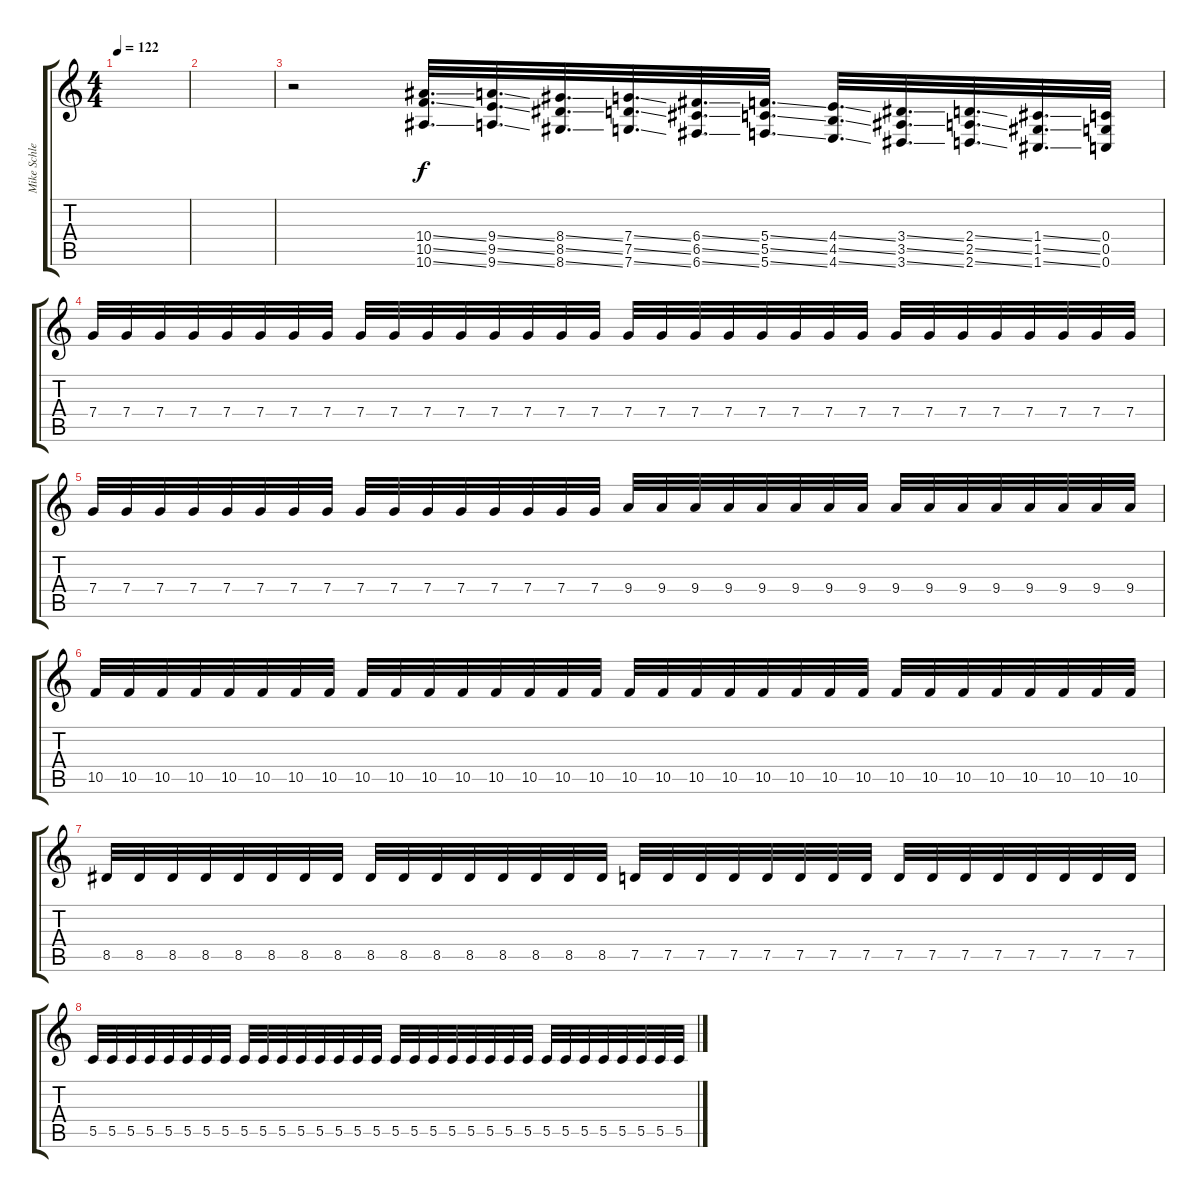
\track ("Mike Schleibaum" "Mike Schle") {instrument distortionguitar}
\staff {score tabs}
\tuning (D4 A3 F3 C3 G2 C2) {hide}
\ts (4 4)
\tempo 122
\clef g2
\ks c
|
|
r.2 (10.4{ss} 10.5{ss} 10.6{ss}).32{d dy f} (9.4{ss} 9.5{ss} 9.6{ss}).32{d} (8.4{ss} 8.5{ss} 8.6{ss}).32{d} (7.4{ss} 7.5{ss} 7.6{ss}).32{d} (6.4{ss} 6.5{ss} 6.6{ss}).32{d} (5.4{ss} 5.5{ss} 5.6{ss}).32{d} (4.4{ss} 4.5{ss} 4.6{ss}).32{d} (3.4{ss} 3.5{ss} 3.6{ss}).32{d} (2.4{ss} 2.5{ss} 2.6{ss}).32{d} (1.4{ss} 1.5{ss} 1.6{ss}).32{d} (0.4 0.5 0.6).32 |
7.4.32 7.4.32 7.4.32 7.4.32 7.4.32 7.4.32 7.4.32 7.4.32 7.4.32 7.4.32 7.4.32 7.4.32 7.4.32 7.4.32 7.4.32 7.4.32 7.4.32 7.4.32 7.4.32 7.4.32 7.4.32 7.4.32 7.4.32 7.4.32 7.4.32 7.4.32 7.4.32 7.4.32 7.4.32 7.4.32 7.4.32 7.4.32 |
7.4.32 7.4.32 7.4.32 7.4.32 7.4.32 7.4.32 7.4.32 7.4.32 7.4.32 7.4.32 7.4.32 7.4.32 7.4.32 7.4.32 7.4.32 7.4.32 9.4.32 9.4.32 9.4.32 9.4.32 9.4.32 9.4.32 9.4.32 9.4.32 9.4.32 9.4.32 9.4.32 9.4.32 9.4.32 9.4.32 9.4.32 9.4.32 |
10.5.32 10.5.32 10.5.32 10.5.32 10.5.32 10.5.32 10.5.32 10.5.32 10.5.32 10.5.32 10.5.32 10.5.32 10.5.32 10.5.32 10.5.32 10.5.32 10.5.32 10.5.32 10.5.32 10.5.32 10.5.32 10.5.32 10.5.32 10.5.32 10.5.32 10.5.32 10.5.32 10.5.32 10.5.32 10.5.32 10.5.32 10.5.32 |
8.5.32 8.5.32 8.5.32 8.5.32 8.5.32 8.5.32 8.5.32 8.5.32 8.5.32 8.5.32 8.5.32 8.5.32 8.5.32 8.5.32 8.5.32 8.5.32 7.5.32 7.5.32 7.5.32 7.5.32 7.5.32 7.5.32 7.5.32 7.5.32 7.5.32 7.5.32 7.5.32 7.5.32 7.5.32 7.5.32 7.5.32 7.5.32 |
5.5.32 5.5.32 5.5.32 5.5.32 5.5.32 5.5.32 5.5.32 5.5.32 5.5.32 5.5.32 5.5.32 5.5.32 5.5.32 5.5.32 5.5.32 5.5.32 5.5.32 5.5.32 5.5.32 5.5.32 5.5.32 5.5.32 5.5.32 5.5.32 5.5.32 5.5.32 5.5.32 5.5.32 5.5.32 5.5.32 5.5.32 5.5.32
